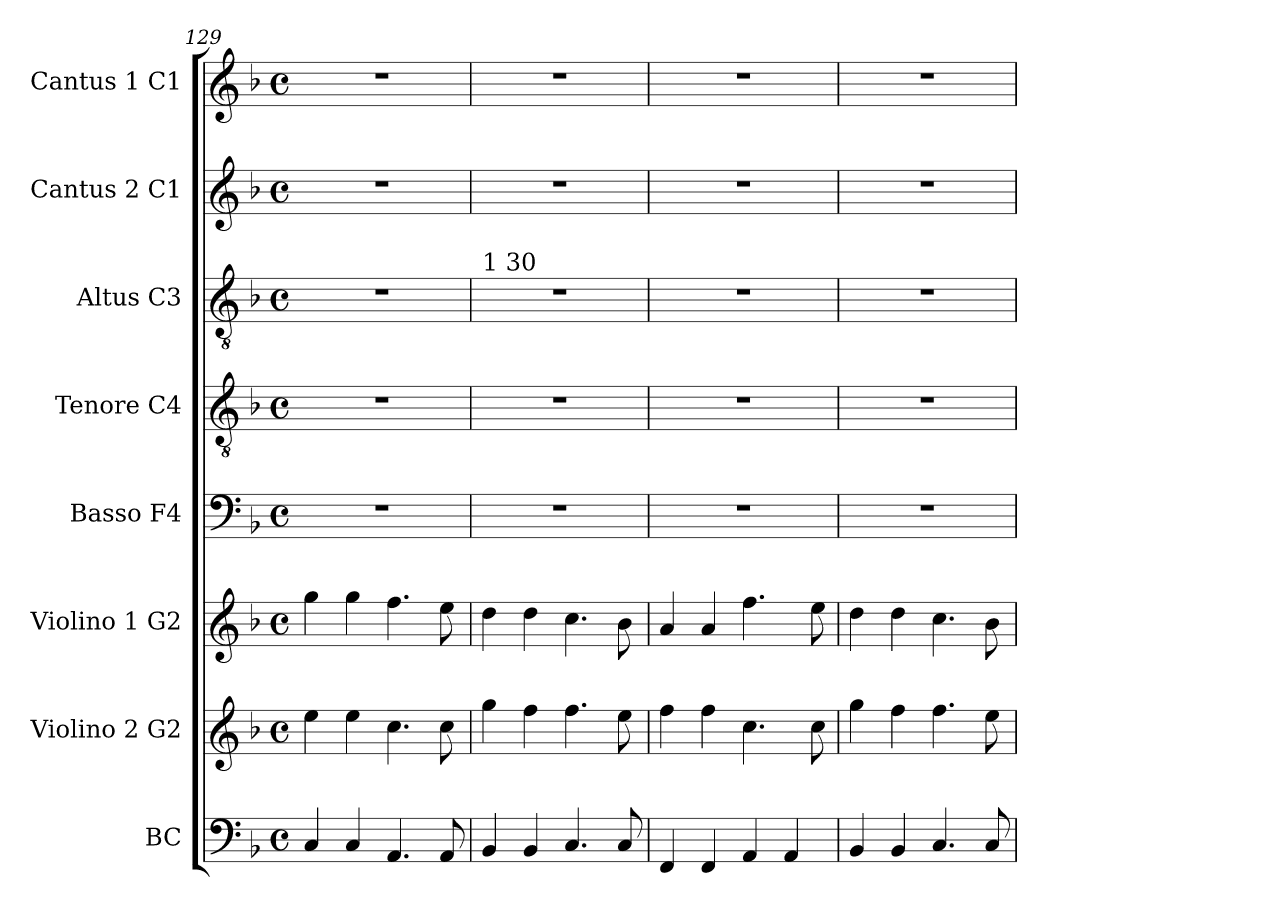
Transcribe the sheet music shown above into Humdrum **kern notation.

**kern	**kern	**kern	**kern	**kern	**kern	**kern	**kern
*part8	*part7	*part6	*part5	*part4	*part3	*part2	*part1
*staff8	*staff7	*staff6	*staff5	*staff4	*staff3	*staff2	*staff1
*I"BC	*I"Violino 2  G2	*I"Violino 1  G2	*I"Basso  F4	*I"Tenore  C4	*I"Altus  C3	*I"Cantus 2  C1	*I"Cantus 1  C1
*I'BC	*I'Vl2	*I'Vl1	*I'B	*I'T	*I'A	*I'C2	*I'C1
*clefF4	*clefG2	*clefG2	*clefF4	*clefGv2	*clefGv2	*clefG2	*clefG2
*k[b-]	*k[b-]	*k[b-]	*k[b-]	*k[b-]	*k[b-]	*k[b-]	*k[b-]
*F:	*F:	*F:	*F:	*F:	*F:	*F:	*F:
*M4/4	*M4/4	*M4/4	*M4/4	*M4/4	*M4/4	*M4/4	*M4/4
*met(c)	*met(c)	*met(c)	*met(c)	*met(c)	*met(c)	*met(c)	*met(c)
=129	=129	=129	=129	=129	=129	=129	=129
4C/	4ee\	4gg\	1r	1r	1r	1r	1r
4C/	4ee\	4gg\	.	.	.	.	.
4.AA/	4.cc\	4.ff\	.	.	.	.	.
8AA/	8cc\	8ee\	.	.	.	.	.
!!LO:LB:g=z
=130	=130	=130	=130	=130	=130	=130	=130
!	!	!	!	!	!LO:TX:a:t=1 30	!	!
4BB-/	4gg\	4dd\	1r	1r	1r	1r	1r
4BB-/	4ff\	4dd\	.	.	.	.	.
4.C/	4.ff\	4.cc\	.	.	.	.	.
8C/	8ee\	8b-\	.	.	.	.	.
=131	=131	=131	=131	=131	=131	=131	=131
4FF/	4ff\	4a/	1r	1r	1r	1r	1r
4FF/	4ff\	4a/	.	.	.	.	.
4AA/	4.cc\	4.ff\	.	.	.	.	.
4AA/	.	.	.	.	.	.	.
.	8cc\	8ee\	.	.	.	.	.
=132	=132	=132	=132	=132	=132	=132	=132
4BB-/	4gg\	4dd\	1r	1r	1r	1r	1r
4BB-/	4ff\	4dd\	.	.	.	.	.
4.C/	4.ff\	4.cc\	.	.	.	.	.
8C/	8ee\	8b-\	.	.	.	.	.
=	=	=	=	=	=	=	=
*-	*-	*-	*-	*-	*-	*-	*-
